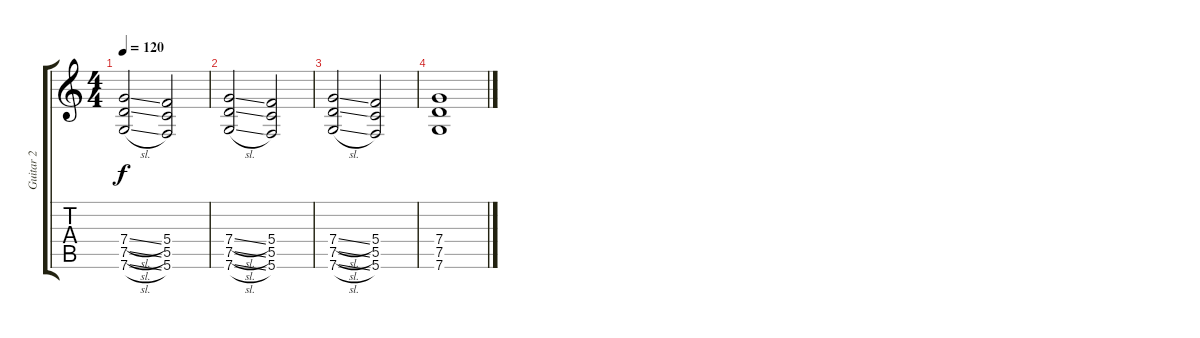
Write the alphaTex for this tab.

\track ("Guitar 2" "Guitar 2") {instrument distortionguitar}
\staff {score tabs}
\tuning (D4 A3 F3 C3 G2 C2) {hide}
\ts (4 4)
\tempo 120
\clef g2
\ks c
(7.4{sl} 7.5{sl} 7.6{sl}).2{dy f} (5.4 5.5 5.6).2 |
(7.4{sl} 7.5{sl} 7.6{sl}).2 (5.4 5.5 5.6).2 |
(7.4{sl} 7.5{sl} 7.6{sl}).2 (5.4 5.5 5.6).2 |
(7.4 7.5 7.6).1
